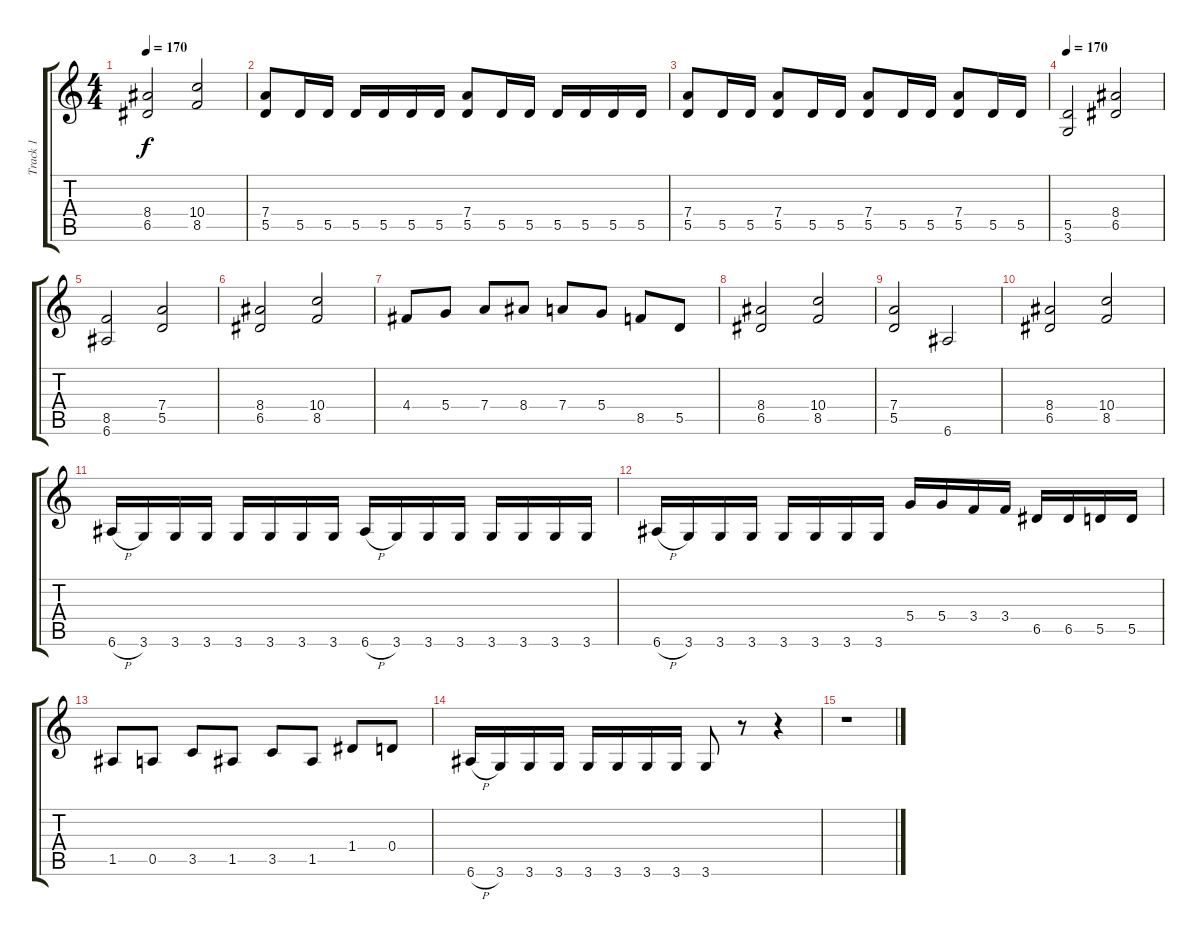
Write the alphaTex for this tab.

\track ("Track 1" "Track 1") {instrument distortionguitar}
\staff {score tabs}
\tuning (E4 B3 G3 D3 A2 E2) {hide}
\ts (4 4)
\tempo 170
\clef g2
\ks c
(8.4 6.5).2{dy f} (10.4 8.5).2 |
(7.4 5.5).8 5.5.16 5.5.16 5.5.16 5.5.16 5.5.16 5.5.16 (7.4 5.5).8 5.5.16 5.5.16 5.5.16 5.5.16 5.5.16 5.5.16 |
(7.4 5.5).8 5.5.16 5.5.16 (7.4 5.5).8 5.5.16 5.5.16 (7.4 5.5).8 5.5.16 5.5.16 (7.4 5.5).8 5.5.16 5.5.16 |
\tempo 170
(5.5 3.6).2 (8.4 6.5).2 |
(8.5 6.6).2 (7.4 5.5).2 |
(8.4 6.5).2 (10.4 8.5).2 |
4.4.8 5.4.8 7.4.8 8.4.8 7.4.8 5.4.8 8.5.8 5.5.8 |
(8.4 6.5).2 (10.4 8.5).2 |
(7.4 5.5).2 6.6.2 |
(8.4 6.5).2 (10.4 8.5).2 |
6.6{h}.16 3.6.16 3.6.16 3.6.16 3.6.16 3.6.16 3.6.16 3.6.16 6.6{h}.16 3.6.16 3.6.16 3.6.16 3.6.16 3.6.16 3.6.16 3.6.16 |
6.6{h}.16 3.6.16 3.6.16 3.6.16 3.6.16 3.6.16 3.6.16 3.6.16 5.4.16 5.4.16 3.4.16 3.4.16 6.5.16 6.5.16 5.5.16 5.5.16 |
1.5.8 0.5.8 3.5.8 1.5.8 3.5.8 1.5.8 1.4.8 0.4.8 |
6.6{h}.16 3.6.16 3.6.16 3.6.16 3.6.16 3.6.16 3.6.16 3.6.16 3.6.8 r.8 r.4 |
r.1
